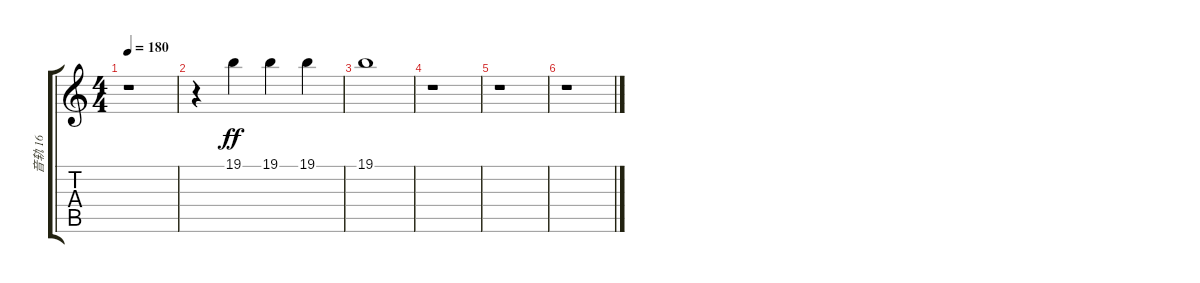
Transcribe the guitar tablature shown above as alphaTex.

\track ("音轨 16" "音轨 16") {instrument electricgrandpiano}
\staff {score tabs}
\tuning (E4 B3 G3 D3 A2 E2) {hide}
\ts (4 4)
\tempo 180
\clef g2
\ks c
r.1{dy ff} |
r.4 19.1.4 19.1.4 19.1.4 |
19.1.1 |
r.1 |
r.1 |
r.1
